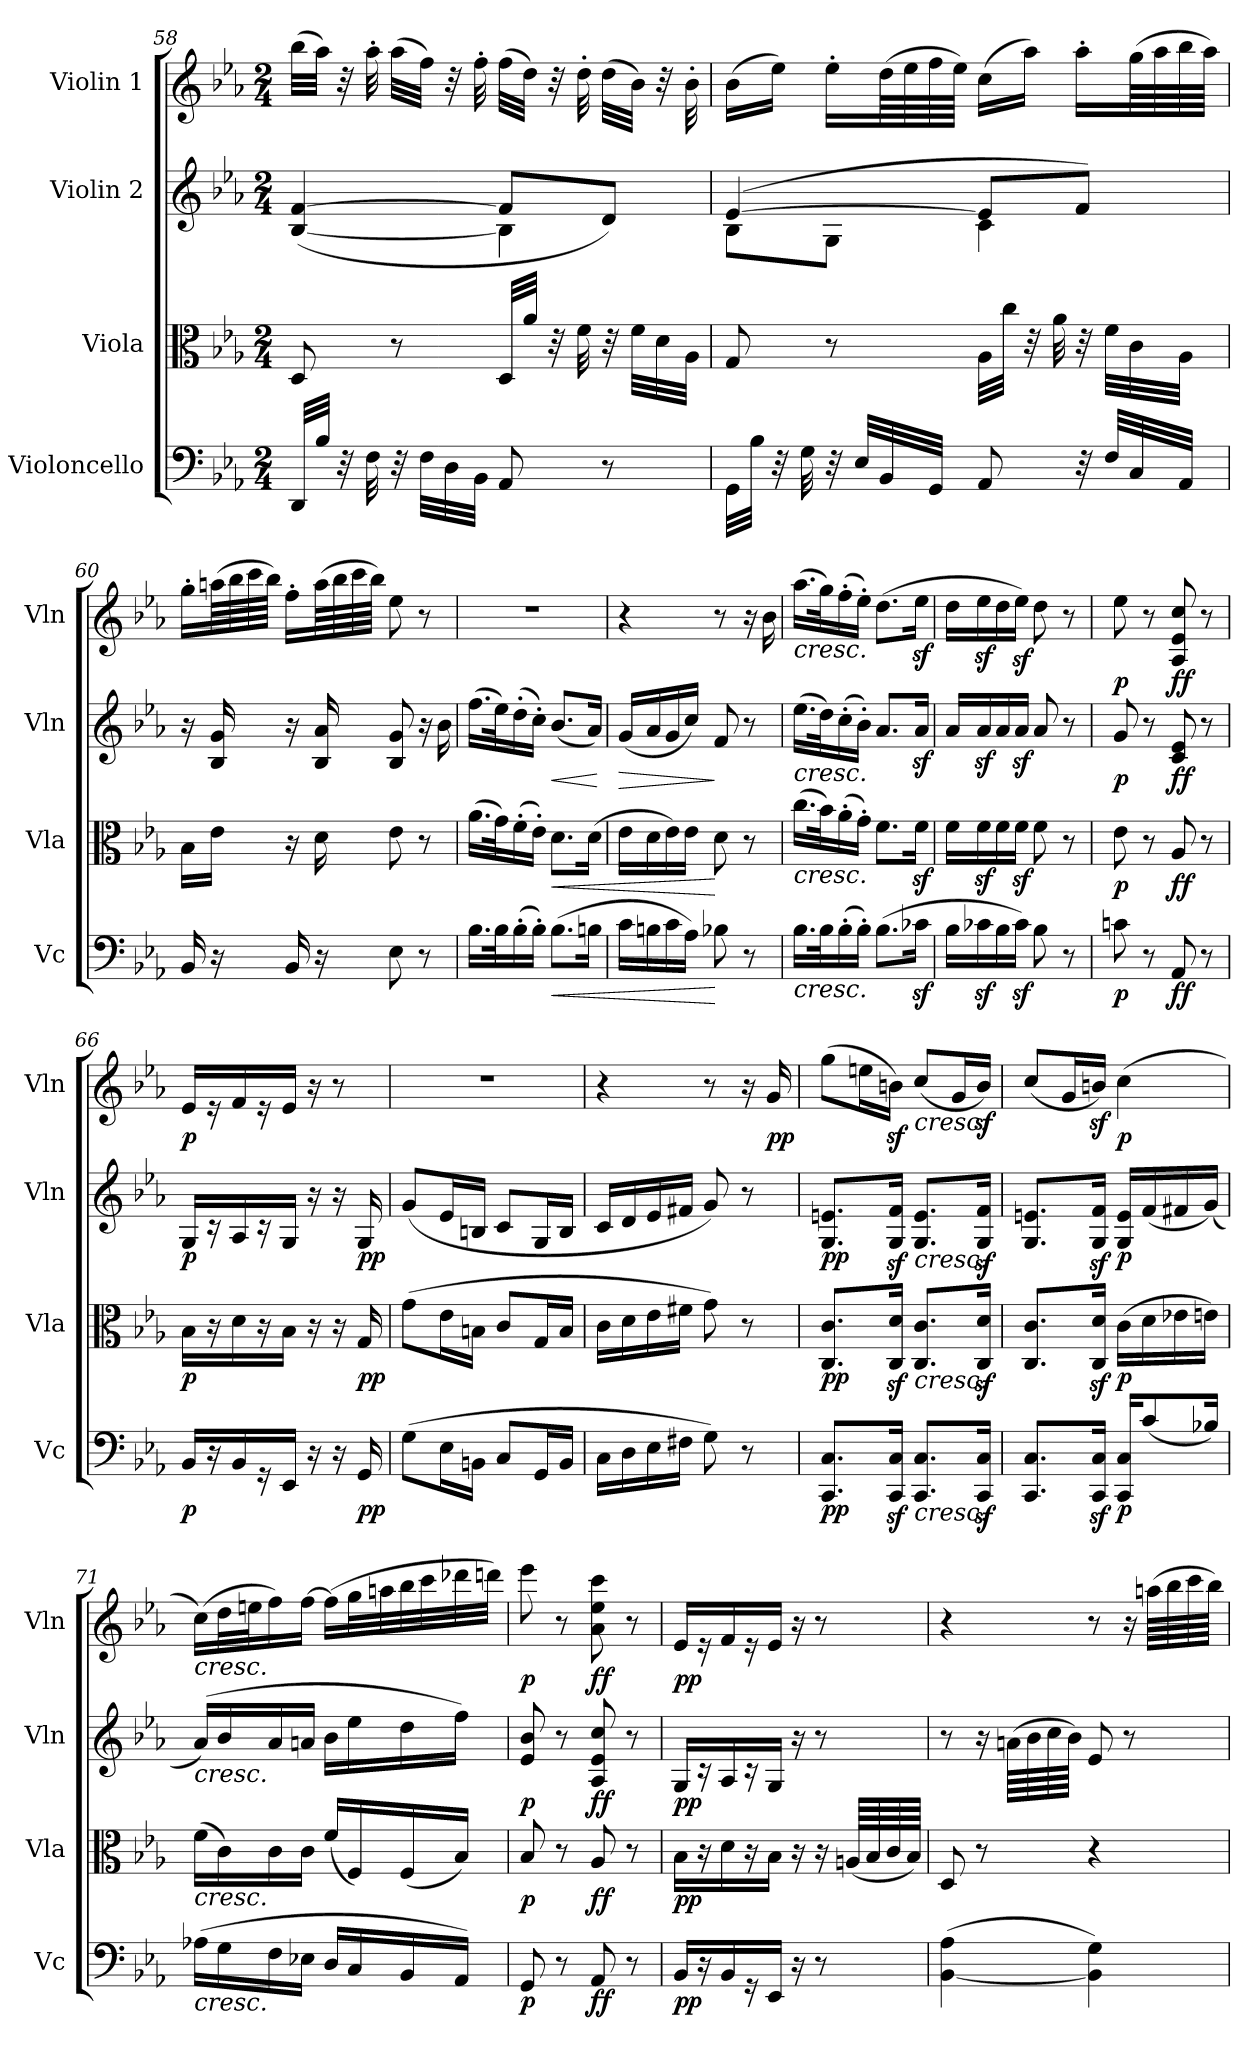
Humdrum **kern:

**kern	**dynam	**kern	**dynam	**kern	**dynam	**kern	**dynam
*part4	*part4	*part3	*part3	*part2	*part2	*part1	*part1
*staff4	*staff4	*staff3	*staff3	*staff2	*staff2	*staff1	*staff1
*I"Violoncello	*	*I"Viola	*	*I"Violin 2	*	*I"Violin 1	*
*I'Vc	*	*I'Vla	*	*I'Vln	*	*I'Vln	*
!!LO:LB:g=z
*clefF4	*	*clefC3	*	*clefG2	*	*clefG2	*
*k[b-e-a-]	*	*k[b-e-a-]	*	*k[b-e-a-]	*	*k[b-e-a-]	*
*M2/4	*	*M2/4	*	*M2/4	*	*M2/4	*
=58	=58	=58	=58	=58	=58	=58	=58
*	*	*	*	*^	*	*	*
32DD/LLL	.	8D/	.	([<4B-/ [4f/	4ryy	.	(32bb-\LLL	.
32B-/JJJ	.	.	.	.	.	.	32aa-\JJJ)	.
32r	.	.	.	.	.	.	32r	.
32F\	.	.	.	.	.	.	32aa-'\	.
32r	.	8r	.	.	.	.	(32aa-\LLL	.
32F\LLL	.	.	.	.	.	.	32ff\JJJ)	.
32D\	.	.	.	.	.	.	32r	.
32BB-\JJJ	.	.	.	.	.	.	32ff'\	.
8AA-/	.	32D/LLL	.	8f/L]	4B-\]	.	(32ff\LLL	.
.	.	32a-/JJJ	.	.	.	.	32dd\JJJ)	.
.	.	32r	.	.	.	.	32r	.
.	.	32f\	.	.	.	.	32dd'\	.
8r	.	32r	.	8d/J)	.	.	(32dd\LLL	.
.	.	32f\LLL	.	.	.	.	32b-\JJJ)	.
.	.	32d\	.	.	.	.	32r	.
.	.	32A-\JJJ	.	.	.	.	32b-'\	.
=59	=59	=59	=59	=59	=59	=59	=59	=59
32GG\LLL	.	8G/	.	([4e-/	8B-\L	.	(16b-\LL	.
32B-\JJJ	.	.	.	.	.	.	.	.
32r	.	.	.	.	.	.	16ee-\JJ)	.
32G\	.	.	.	.	.	.	.	.
32r	.	8r	.	.	8G\J	.	16ee-'\LL	.
32E-/LLL	.	.	.	.	.	.	.	.
32BB-/	.	.	.	.	.	.	(64dd\LL	.
.	.	.	.	.	.	.	64ee-\	.
32GG/JJJ	.	.	.	.	.	.	64ff\	.
.	.	.	.	.	.	.	64ee-\JJJJ)	.
8AA-/	.	32A-\LLL	.	8e-/L]	4c\	.	(16cc\LL	.
.	.	32cc\JJJ	.	.	.	.	.	.
.	.	32r	.	.	.	.	16aa-\JJ)	.
.	.	32a-\	.	.	.	.	.	.
32r	.	32r	.	8f/J)	.	.	16aa-'\LL	.
32F/LLL	.	32f\LLL	.	.	.	.	.	.
32C/	.	32c\	.	.	.	.	(64gg\LL	.
.	.	.	.	.	.	.	64aa-\	.
32AA-/JJJ	.	32A-\JJJ	.	.	.	.	64bb-\	.
.	.	.	.	.	.	.	64aa-\JJJJ)	.
*	*	*	*	*v	*v	*	*	*
!!LO:LB:g=z
=60	=60	=60	=60	=60	=60	=60	=60
16BB-/	.	16B-\LL	.	16r	.	16gg'\LL	.
16r	.	16e-\JJ	.	16B-/ 16g/	.	(64aan\LL	.
.	.	.	.	.	.	64bb-\	.
.	.	.	.	.	.	64ccc\	.
.	.	.	.	.	.	64bb-\JJJJ)	.
16BB-/	.	16r	.	16r	.	16ff'\LL	.
16r	.	16d\	.	16B-/ 16a-/	.	(64aa\LL	.
.	.	.	.	.	.	64bb-\	.
.	.	.	.	.	.	64ccc\	.
.	.	.	.	.	.	64bb-\JJJJ)	.
8E-\	.	8e-\	.	8B-/ 8g/	.	8ee-\	.
8r	.	8r	.	16r	.	8r	.
.	.	.	.	16b-\	.	.	.
=61	=61	=61	=61	=61	=61	=61	=61
16.B-\LL	.	(16.a-\LL	.	(16.ff\LL	.	2r	.
32B-\K	.	32g\K)	.	32ee-\K)	.	.	.
(16B-'\	.	(16f'\	.	(16dd'\	.	.	.
16B-'\JJ)	.	16e-'\JJ)	.	16cc'\JJ)	.	.	.
!	!LO:HP:b	!	!LO:HP:b	!	!LO:HP:b	!	!
(8.B-\L	<	8.d\L	<	(8.b-/L	<	.	.
16Bn\Jk	.	(16d\Jk	.	16a-/Jk)	.	.	.
.	.	.	.	.	[	.	.
=62	=62	=62	=62	=62	=62	=62	=62
!	!	!	!	!	!LO:HP:b	!	!
16c\LL	.	16e-\LL	.	(16g/LL	>	4r	.
16Bn\	.	16d\	.	16a-/	.	.	.
16c\	.	16e-\)	.	16g/	.	.	.
16A-\JJ)	.	16e-\JJ	.	16cc/JJ)	.	.	.
8B-X\	[	8d\	[	8f/	]	8r	.
8r	.	8r	.	8r	.	16r	.
.	.	.	.	.	.	16b-\	.
!!LO:LB:g=z
=63	=63	=63	=63	=63	=63	=63	=63
!	!	!	!	!	!	!LO:TX:b:i:t=cresc.	!
!	!	!	!	!LO:TX:b:i:t=cresc.	!	!	!
!	!	!LO:TX:b:i:t=cresc.	!	!	!	!	!
!LO:TX:b:i:t=cresc.	!	!	!	!	!	!	!
16.B-\LL	.	(16.cc\LL	.	(16.ee-\LL	.	(16.aa-\LL	.
32B-\K	.	32b-\K)	.	32dd\K)	.	32gg\K)	.
(16B-'\	.	(16a-'\	.	(16cc'\	.	(16ff'\	.
16B-'\JJ)	.	16g'\JJ)	.	16b-'\JJ)	.	16ee-'\JJ)	.
(8.B-\L	.	8.f\L	.	8.a-/L	.	(8.dd\L	.
16c-Xz<\Jk	.	16fz<\Jk	.	16a-z</Jk	.	16ee-z<\Jk	.
=64	=64	=64	=64	=64	=64	=64	=64
16B-\LL	.	16f\LL	.	16a-/LL	.	16dd\LL	.
16c-Xz<\	.	16fz<\	.	16a-z</	.	16ee-z<\	.
16B-\	.	16f\	.	16a-/	.	16dd\	.
16c-z<\JJ)	.	16fz<\JJ	.	16a-z</JJ	.	16ee-z<\JJ)	.
8B-\	.	8f\	.	8a-/	.	8dd\	.
8r	.	8r	.	8r	.	8r	.
=65	=65	=65	=65	=65	=65	=65	=65
!	!LO:DY:b	!	!LO:DY:b	!	!LO:DY:b	!	!LO:DY:b
8cn\	p	8e-\	p	8g/	p	8ee-\	p
8r	.	8r	.	8r	.	8r	.
!	!LO:DY:b	!	!LO:DY:b	!	!LO:DY:b	!	!LO:DY:b
8AA-/	ff	8A-/	ff	8c/ 8e-/	ff	8A-/ 8e-/ 8cc/	ff
8r	.	8r	.	8r	.	8r	.
=66	=66	=66	=66	=66	=66	=66	=66
!	!LO:DY:b	!	!LO:DY:b	!	!LO:DY:b	!	!LO:DY:b
16BB-/LL	p	16B-\LL	p	16G/LL	p	16e-/LL	p
16r	.	16r	.	16r	.	16r	.
16BB-/	.	16d\	.	16A-/	.	16f/	.
16r	.	16r	.	16r	.	16r	.
16EE-/JJ	.	16B-\JJ	.	16G/JJ	.	16e-/JJ	.
16r	.	16r	.	16r	.	16r	.
16r	.	16r	.	16r	.	8r	.
!	!LO:DY:b	!	!LO:DY:b	!	!LO:DY:b	!	!
16GG/	pp	16G/	pp	16G/	pp	.	.
=67	=67	=67	=67	=67	=67	=67	=67
(8G\L	.	(8g\L	.	(8g/L	.	2r	.
16E-\L	.	16e-\L	.	16e-/L	.	.	.
16BBn\JJ	.	16Bn\JJ	.	16Bn/JJ	.	.	.
8C/L	.	8c/L	.	8c/L	.	.	.
16GG/L	.	16G/L	.	16G/L	.	.	.
16BB/JJ	.	16B/JJ	.	16B/JJ	.	.	.
=68	=68	=68	=68	=68	=68	=68	=68
16C\LL	.	16c\LL	.	16c/LL	.	4r	.
16D\	.	16d\	.	16d/	.	.	.
16E-\	.	16e-\	.	16e-/	.	.	.
16F#X\JJ	.	16f#X\JJ	.	16f#X/JJ	.	.	.
8G\)	.	8g\)	.	8g/)	.	8r	.
8r	.	8r	.	8r	.	16r	.
!	!	!	!	!	!	!	!LO:DY:b
.	.	.	.	.	.	16g/	pp
!!LO:PB:g=z
=69	=69	=69	=69	=69	=69	=69	=69
!	!LO:DY:b	!	!LO:DY:b	!	!LO:DY:b	!	!
8.CC/ 8.C/L	pp	8.C/ 8.c/L	pp	8.G/ 8.en/L	pp	(8gg\L	.
.	.	.	.	.	.	16een\L	.
16CC/z< 16C/z<Jk	.	16C/z< 16d/z<Jk	.	16G/z< 16f/z<Jk	.	16bnz<\JJ)	.
!	!	!	!	!	!	!LO:TX:b:i:t=cresc.	!
!	!	!	!	!LO:TX:b:i:t=cresc.	!	!	!
!	!	!LO:TX:b:i:t=cresc.	!	!	!	!	!
!LO:TX:b:i:t=cresc.	!	!	!	!	!	!	!
8.CC/ 8.C/L	.	8.C/ 8.c/L	.	8.G/ 8.e/L	.	(8cc/L	.
.	.	.	.	.	.	16g/L	.
16CC/z< 16C/z<Jk	.	16C/z< 16d/z<Jk	.	16G/z< 16f/z<Jk	.	16bz</JJ)	.
=70	=70	=70	=70	=70	=70	=70	=70
8.CC/ 8.C/L	.	8.C/ 8.c/L	.	8.G/ 8.en/L	.	(8cc/L	.
.	.	.	.	.	.	16g/L	.
16CC/z< 16C/z<Jk	.	16C/z< 16d/z<Jk	.	16G/z< 16f/z<Jk	.	16bnz</JJ)	.
!	!LO:DY:b	!	!LO:DY:b	!	!LO:DY:b	!	!LO:DY:b
16CC/ 16C/KL	p	(16c\LL	p	16G/ 16e/LL	p	(4cc\	p
(8c/	.	16d\	.	(16f/	.	.	.
.	.	16e-X\	.	16f#X/	.	.	.
16B-X/Jk)	.	16en\JJ)	.	(16g/JJ)	.	.	.
!!LO:LB:g=z
=71	=71	=71	=71	=71	=71	=71	=71
!	!	!	!	!	!	!LO:TX:b:i:t=cresc.	!
!	!	!	!	!LO:TX:b:i:t=cresc.	!	!	!
!	!	!LO:TX:b:i:t=cresc.	!	!	!	!	!
!LO:TX:b:i:t=cresc.	!	!	!	!	!	!	!
(16A-X\LL	.	(16f\LL	.	(16a-/LL)	.	(16cc\LL)	.
16G\	.	16c\)	.	16b-/	.	32dd\L	.
.	.	.	.	.	.	32een\J	.
16F\	.	16c\	.	16a-/	.	16ff\)	.
16E-X\JJ	.	16c\JJ	.	16an/JJ	.	[16ff\JJ	.
16D/LL	.	(16f/LL	.	16b-\LL	.	(16ff\LL]	.
16C/	.	16F/)	.	16ee-\	.	32gg\L	.
.	.	.	.	.	.	32aan\	.
16BB-/	.	(16F/	.	16dd\	.	32bb-\	.
.	.	.	.	.	.	32ccc\	.
16AA-/JJ)	.	16B-/JJ)	.	16ff\JJ)	.	32ddd-X\	.
.	.	.	.	.	.	32dddn\JJJ)	.
=72	=72	=72	=72	=72	=72	=72	=72
!	!LO:DY:b	!	!LO:DY:b	!	!LO:DY:b	!	!LO:DY:b
8GG/	p	8B-/	p	8e-/ 8b-/	p	8eee-\	p
8r	.	8r	.	8r	.	8r	.
!	!LO:DY:b	!	!LO:DY:b	!	!LO:DY:b	!	!LO:DY:b
8AA-/	ff	8A-/	ff	8A-/ 8e-/ 8cc/	ff	8a-\ 8ee-\ 8ccc\	ff
8r	.	8r	.	8r	.	8r	.
=73	=73	=73	=73	=73	=73	=73	=73
!	!LO:DY:b	!	!LO:DY:b	!	!LO:DY:b	!	!LO:DY:b
16BB-/LL	pp	16B-\LL	pp	16G/LL	pp	16e-/LL	pp
16r	.	16r	.	16r	.	16r	.
16BB-/	.	16d\	.	16A-/	.	16f/	.
16r	.	16r	.	16r	.	16r	.
16EE-/JJ	.	16B-\JJ	.	16G/JJ	.	16e-/JJ	.
16r	.	16r	.	16r	.	16r	.
8r	.	16r	.	8r	.	8r	.
.	.	(64An/LLLL	.	.	.	.	.
.	.	64B-/	.	.	.	.	.
.	.	64c/	.	.	.	.	.
.	.	64B-/JJJJ)	.	.	.	.	.
=74	=74	=74	=74	=74	=74	=74	=74
(>[4BB-\ 4A-\	.	8D/	.	8r	.	4r	.
.	.	8r	.	16r	.	.	.
.	.	.	.	(64an\LLLL	.	.	.
.	.	.	.	64b-\	.	.	.
.	.	.	.	64cc\	.	.	.
.	.	.	.	64b-\JJJJ)	.	.	.
4BB-\] 4G\)	.	4r	.	8e-/	.	8r	.
.	.	.	.	8r	.	16r	.
.	.	.	.	.	.	(64aan\LLLL	.
.	.	.	.	.	.	64bb-\	.
.	.	.	.	.	.	64ccc\	.
.	.	.	.	.	.	64bb-\JJJJ)	.
=	=	=	=	=	=	=	=
*-	*-	*-	*-	*-	*-	*-	*-
